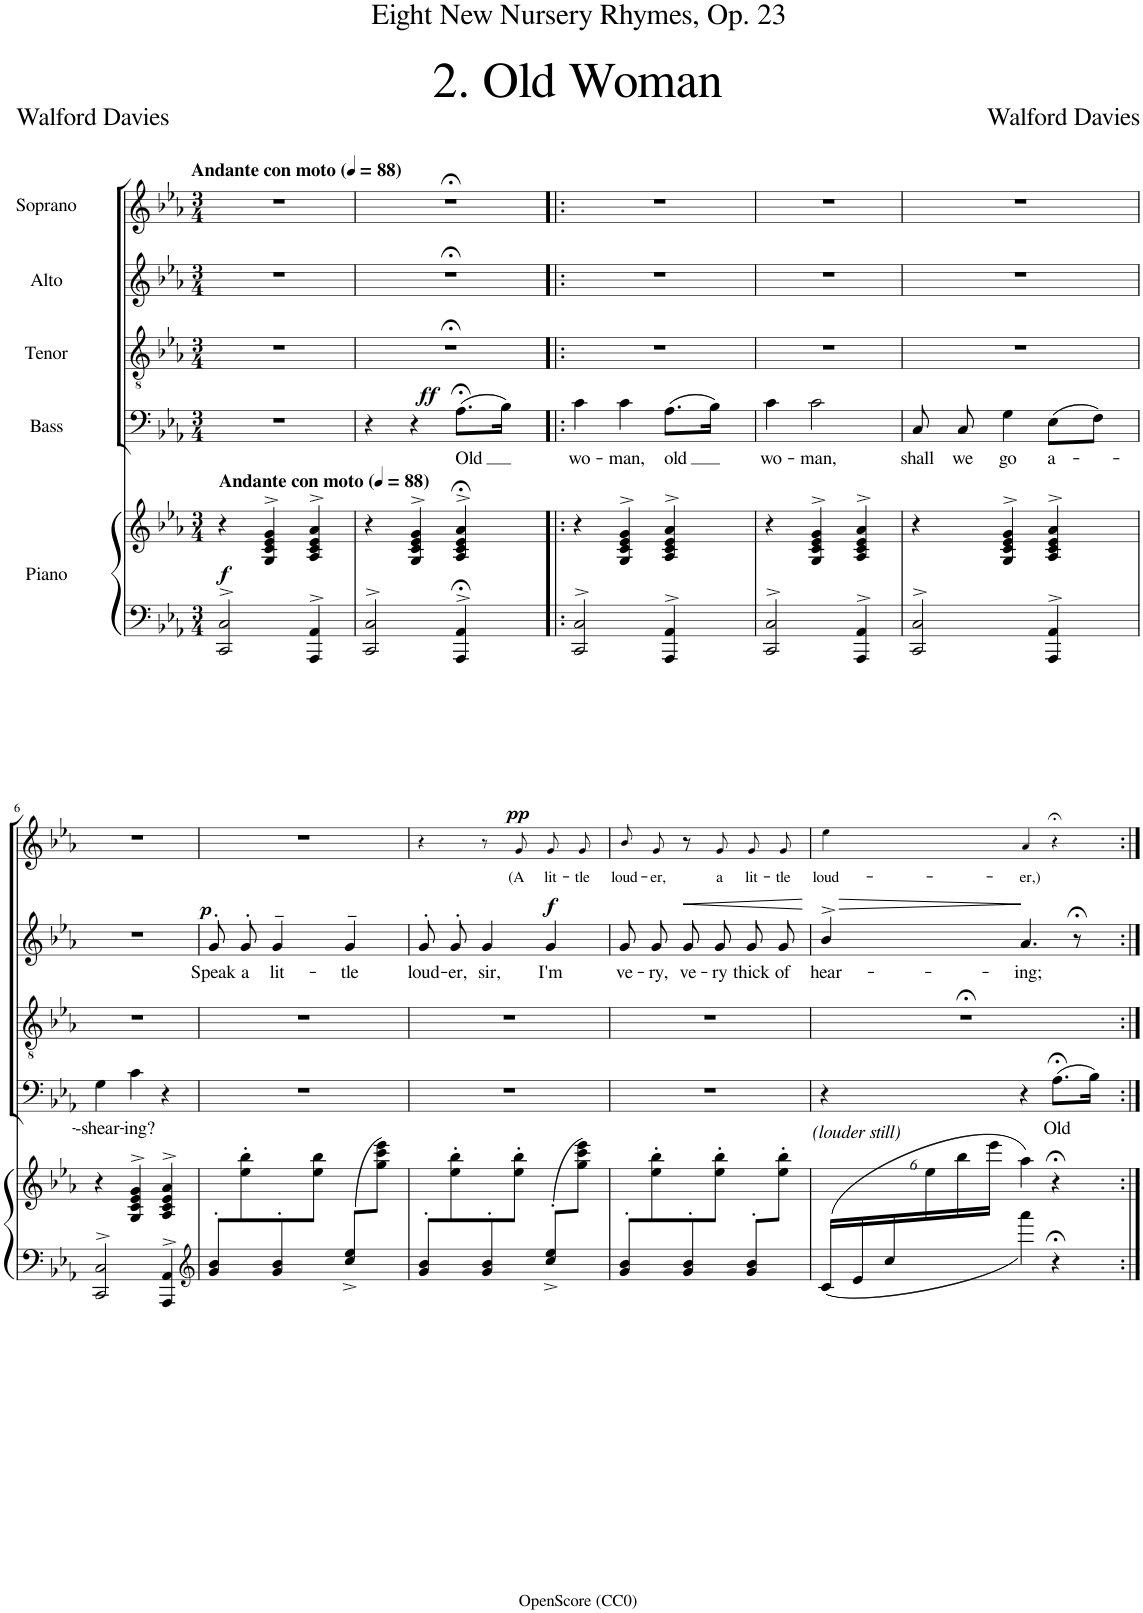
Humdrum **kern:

**kern	**kern	**dynam	**kern	**text	**dynam	**kern	**kern	**text	**dynam	**kern	**text	**dynam
*part5	*part5	*part5	*part4	*part4	*part4	*part3	*part2	*part2	*part2	*part1	*part1	*part1
*staff6	*staff5	*staff5/6	*staff4	*staff4	*staff4	*staff3	*staff2	*staff2	*staff2	*staff1	*staff1	*staff1
*I"Piano	*	*	*I"Bass	*	*	*I"Tenor	*I"Alto	*	*	*I"Soprano	*	*
*I'Pno	*	*	*	*	*	*	*	*	*	*	*	*
*clefF4	*clefG2	*	*clefF4	*	*	*clefGv2	*clefG2	*	*	*clefG2	*	*
*	*	*	*	*	*	*Trd1c2	*Trd4c7	*	*	*	*	*
*k[b-e-a-]	*k[b-e-a-]	*	*k[b-e-a-]	*	*	*k[b-e-a-]	*k[b-e-a-]	*	*	*k[b-e-a-]	*	*
*M3/4	*M3/4	*	*M3/4	*	*	*M3/4	*M3/4	*	*	*M3/4	*	*
*MM88	*MM88	*	*MM88	*	*	*MM88	*MM88	*	*	*MM88	*	*
=1	=1	=1	=1	=1	=1	=1	=1	=1	=1	=1	=1	=1
!	!	!	!	!	!	!	!	!	!	!LO:TX:a:B:t=Andante con moto	!	!
!	!LO:TX:a:B:t=Andante con moto	!	!	!	!	!	!	!	!	!	!	!
!	!	!LO:DY:b	!	!	!	!	!	!	!	!	!	!
2CC/^> 2C/^>	4r	f	2.r	.	.	2.r	2.r	.	.	2.r	.	.
.	4G/^> 4c/^> 4e-/^> 4g/^>	.	.	.	.	.	.	.	.	.	.	.
4AAA-/^> 4AA-/^>	4A-/^> 4c/^> 4e-/^> 4a-/^>	.	.	.	.	.	.	.	.	.	.	.
=2	=2	=2	=2	=2	=2	=2	=2	=2	=2	=2	=2	=2
2CC/^> 2C/^>	4r	.	4r	.	.	2.r;<	2.r;<	.	.	2.r;<	.	.
.	4G/^> 4c/^> 4e-/^> 4g/^>	.	4r	.	.	.	.	.	.	.	.	.
!	!	!	!	!LO:LY:b	!LO:DY:a	!	!	!	!	!	!	!
4AAA-/;<^> 4AA-/;<^>	4A-/;<^> 4c/;<^> 4e-/;<^> 4a-/;<^>	.	(8.A-;<\L	Old	ff	.	.	.	.	.	.	.
.	.	.	16B-\Jk)	.	.	.	.	.	.	.	.	.
=3!|:	=3!|:	=3!|:	=3!|:	=3!|:	=3!|:	=3!|:	=3!|:	=3!|:	=3!|:	=3!|:	=3!|:	=3!|:
!	!	!	!	!LO:LY:b	!	!	!	!	!	!	!	!
2CC/^> 2C/^>	4r	.	4c\	wo-	.	2.r	2.r	.	.	2.r	.	.
!	!	!	!	!LO:LY:b	!	!	!	!	!	!	!	!
.	4G/^> 4c/^> 4e-/^> 4g/^>	.	4c\	-man,	.	.	.	.	.	.	.	.
!	!	!	!	!LO:LY:b	!	!	!	!	!	!	!	!
4AAA-/^> 4AA-/^>	4A-/^> 4c/^> 4e-/^> 4a-/^>	.	(8.A-\L	old	.	.	.	.	.	.	.	.
.	.	.	16B-\Jk)	.	.	.	.	.	.	.	.	.
=4	=4	=4	=4	=4	=4	=4	=4	=4	=4	=4	=4	=4
!	!	!	!	!LO:LY:b	!	!	!	!	!	!	!	!
2CC/^> 2C/^>	4r	.	4c\	wo-	.	2.r	2.r	.	.	2.r	.	.
!	!	!	!	!LO:LY:b	!	!	!	!	!	!	!	!
.	4G/^> 4c/^> 4e-/^> 4g/^>	.	2c\	-man,	.	.	.	.	.	.	.	.
4AAA-/^> 4AA-/^>	4A-/^> 4c/^> 4e-/^> 4a-/^>	.	.	.	.	.	.	.	.	.	.	.
=5	=5	=5	=5	=5	=5	=5	=5	=5	=5	=5	=5	=5
!	!	!	!	!LO:LY:b	!	!	!	!	!	!	!	!
2CC/^> 2C/^>	4r	.	8C/	shall	.	2.r	2.r	.	.	2.r	.	.
!	!	!	!	!LO:LY:b	!	!	!	!	!	!	!	!
.	.	.	8C/	we	.	.	.	.	.	.	.	.
!	!	!	!	!LO:LY:b	!	!	!	!	!	!	!	!
.	4G/^> 4c/^> 4e-/^> 4g/^>	.	4G\	go	.	.	.	.	.	.	.	.
!	!	!	!	!LO:LY:b	!	!	!	!	!	!	!	!
4AAA-/^> 4AA-/^>	4A-/^> 4c/^> 4e-/^> 4a-/^>	.	(8E-\L	a-	.	.	.	.	.	.	.	.
.	.	.	8F\J)	.	.	.	.	.	.	.	.	.
!!LO:LB:g=z
=6	=6	=6	=6	=6	=6	=6	=6	=6	=6	=6	=6	=6
!	!	!	!	!LO:LY:b	!	!	!	!	!	!	!	!
2CC/^> 2C/^>	4r	.	4G\	--shear-	.	2.r	2.r	.	.	2.r	.	.
!	!	!	!	!LO:LY:b	!	!	!	!	!	!	!	!
.	4G/^> 4c/^> 4e-/^> 4g/^>	.	4c\	-ing?	.	.	.	.	.	.	.	.
4AAA-/^> 4AA-/^>	4A-/^> 4c/^> 4e-/^> 4a-/^>	.	4r	.	.	.	.	.	.	.	.	.
=7	=7	=7	=7	=7	=7	=7	=7	=7	=7	=7	=7	=7
*clefG2	*	*	*	*	*	*	*	*	*	*	*	*
*^	*	*	*	*	*	*	*	*	*	*	*	*
!	!	!	!	!	!	!	!	!	!LO:LY:b	!LO:DY:a	!	!	!
8g/'> 8b-/'>L	2.ryy	8ryy	.	2.r	.	.	2.r	8g'>/L	Speak	p	2.r	.	.
!	!	!	!	!	!	!	!	!	!LO:LY:b	!	!	!	!
8ryy	.	8ee-\'> 8bb-\'>	.	.	.	.	.	8g'>/J	a	.	.	.	.
!	!	!	!	!	!	!	!	!	!LO:LY:b	!	!	!	!
8g/'> 8b-/'>	.	8ryy	.	.	.	.	.	4g~>/	lit-	.	.	.	.
8ryy	.	8ee-\ 8bb-\J	.	.	.	.	.	.	.	.	.	.	.
!	!	!	!	!	!	!	!	!	!LO:LY:b	!	!	!	!
(8cc/^ 8ee-/^L	.	8ryy	.	.	.	.	.	4g~>/	-tle	.	.	.	.
8ryy	.	8gg\ 8ccc\ 8eee-\J)	.	.	.	.	.	.	.	.	.	.	.
=8	=8	=8	=8	=8	=8	=8	=8	=8	=8	=8	=8	=8	=8
!	!	!	!	!	!	!	!	!	!LO:LY:b	!	!	!	!
8g/'> 8b-/'>L	2.ryy	8ryy	.	2.r	.	.	2.r	8g'>/L	loud-	.	4r	.	.
!	!	!	!	!	!	!	!	!	!LO:LY:b	!	!	!	!
8ryy	.	8ee-\'> 8bb-\'>	.	.	.	.	.	8g'>/J	-er,	.	.	.	.
!	!	!	!	!	!	!	!	!	!LO:LY:b	!	!	!	!
8g/'> 8b-/'>	.	8ryy	.	.	.	.	.	4g/	sir,	.	8r	.	.
!	!	!	!	!	!	!	!	!	!	!	!	!LO:LY:b	!LO:DY:a
8ryy	.	8ee-\'> 8bb-\'>J	.	.	.	.	.	.	.	.	8g!/	(A	pp
!	!	!	!	!	!	!	!	!	!LO:LY:b	!LO:DY:a	!	!LO:LY:b	!
(8cc/'>^ 8ee-/'>^L	.	8ryy	.	.	.	.	.	4g/	I'm	f	8g!/L	lit-	.
!	!	!	!	!	!	!	!	!	!	!	!	!LO:LY:b	!
8ryy	.	8gg\ 8ccc\ 8eee-\J)	.	.	.	.	.	.	.	.	8g!/J	-tle	.
=9	=9	=9	=9	=9	=9	=9	=9	=9	=9	=9	=9	=9	=9
!	!	!	!	!	!	!	!	!	!LO:LY:b	!	!	!LO:LY:b	!
8g/'> 8b-/'>L	2.ryy	8ryy	.	2.r	.	.	2.r	8g/L	ve-	.	8b-!/L	loud-	.
!	!	!	!	!	!	!	!	!	!LO:LY:b	!	!	!LO:LY:b	!
8ryy	.	8ee-\'> 8bb-\'>	.	.	.	.	.	8g/J	-ry,	.	8g!/J	-er,	.
!	!	!	!	!	!	!	!	!	!LO:LY:b	!LO:HP:b	!	!	!
8g/'> 8b-/'>	.	8ryy	.	.	.	.	.	8g/L	ve-	<	8r	.	.
!	!	!	!	!	!	!	!	!	!LO:LY:b	!	!	!LO:LY:b	!
8ryy	.	8ee-\'> 8bb-\'>J	.	.	.	.	.	8g/J	-ry	.	8g!/	a	.
!	!	!	!	!	!	!	!	!	!LO:LY:b	!	!	!LO:LY:b	!
8g/'> 8b-/'>L	.	8ryy	.	.	.	.	.	8g/L	thick	.	8g!/L	lit-	.
!	!	!	!	!	!	!	!	!	!LO:LY:b	!	!	!LO:LY:b	!
8ryy	.	8ee-\'> 8bb-\'>J	.	.	.	.	.	8g/J	of	.	8g!/J	-tle	.
*v	*v	*	*	*	*	*	*	*	*	*	*	*	*
.	.	.	.	.	.	.	.	.	[	.	.	.
=10	=10	=10	=10	=10	=10	=10	=10	=10	=10	=10	=10	=10
*Xbrackettup	*	*	*	*	*	*	*	*	*	*	*	*
*^	*	*	*	*	*	*	*	*	*	*	*	*
!	!	!	!	!LO:TX:b:i:t=(louder still)	!	!	!	!	!	!	!	!	!
!	!	!	!	!	!	!	!	!	!LO:LY:b	!LO:HP:b	!	!LO:LY:b	!
(24c/LL	4ryy	8ryy	.	4r	.	.	2.r;<	4b-^>/	hear-	>	4ee-!\	loud-	.
24e-/	.	.	.	.	.	.	.	.	.	.	.	.	.
24cc/	.	.	.	.	.	.	.	.	.	.	.	.	.
2ryy	.	24ee-\	.	.	.	.	.	.	.	.	.	.	.
.	.	24bb-\	.	.	.	.	.	.	.	.	.	.	.
.	.	24eee-\JJ	.	.	.	.	.	.	.	.	.	.	.
!	!	!	!	!	!	!	!	!	!LO:LY:b	!	!	!LO:LY:b	!
.	4aaa-\	4aa-\)	.	4r	.	.	.	4.a-/	-ing;	.	4a-!/	-er,)	.
!	!	!	!	!	!LO:LY:b	!	!	!	!	!	!	!	!
.	4r;<	4r;<	.	(8.A-;<\L	Old	.	.	.	.	.	4r;<	.	.
8ryy	.	.	.	.	.	.	.	8r;<	.	]	.	.	.
.	.	.	.	16B-\Jk)	.	.	.	.	.	.	.	.	.
*v	*v	*	*	*	*	*	*	*	*	*	*	*	*
=:|!	=:|!	=:|!	=:|!	=:|!	=:|!	=:|!	=:|!	=:|!	=:|!	=:|!	=:|!	=:|!
*-	*-	*-	*-	*-	*-	*-	*-	*-	*-	*-	*-	*-
